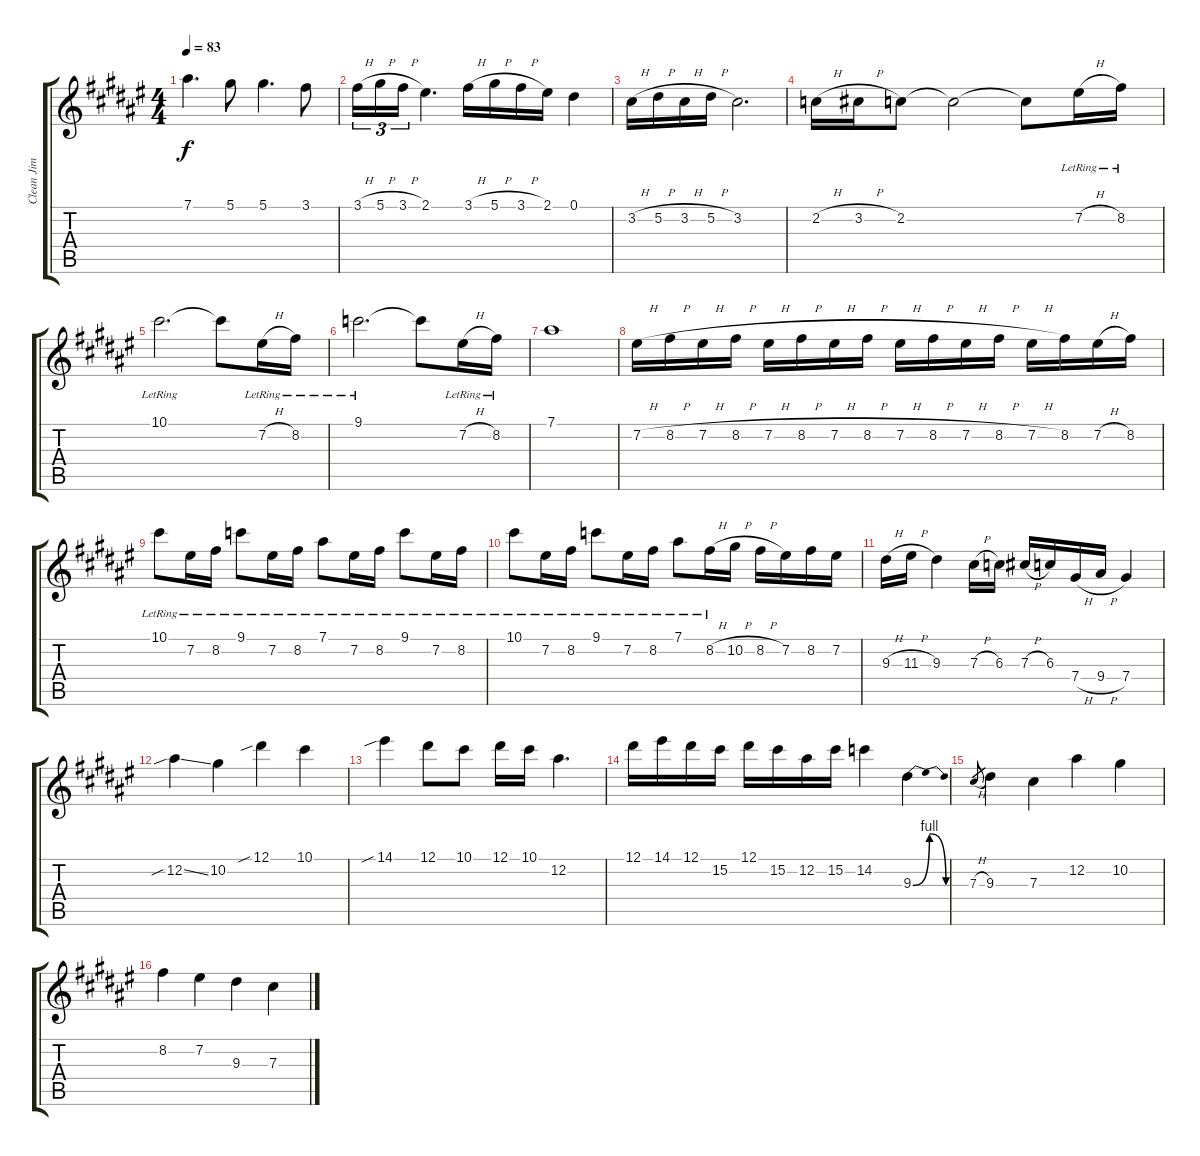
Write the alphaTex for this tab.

\track ("Clean Jim" "Clean Jim") {instrument electricguitarjazz}
\staff {score tabs}
\tuning (Eb4 Bb3 Gb3 Db3 Ab2 Eb2) {hide}
\ts (4 4)
\tempo 83
\clef g2
\ks d#minor
7.1{t}.4{d dy f} 5.1.8 5.1.4{d} 3.1.8 |
3.1{h}.16{tu (3 2)} 5.1{h}.16{tu (3 2)} 3.1{h}.16{tu (3 2)} 2.1.4{d} 3.1{h}.16 5.1{h}.16 3.1{h}.16 2.1.16 0.1.4 |
3.2{h}.16 5.2{h}.16 3.2{h}.16 5.2{h}.16 3.2.2{d} |
2.2{h}.16 3.2{h}.16 2.2.8 2.2{t}.2 2.2{t}.8 7.2{h lr}.16 8.2{lr}.16 |
10.1{lr}.2{d} 10.1{t}.8 7.2{h lr}.16 8.2{lr}.16 |
9.1{lr}.2{d} 9.1{t}.8 7.2{h lr}.16 8.2{lr}.16 |
7.1.1 |
7.2{h}.16 8.2{h}.16 7.2{h}.16 8.2{h}.16 7.2{h}.16 8.2{h}.16 7.2{h}.16 8.2{h}.16 7.2{h}.16 8.2{h}.16 7.2{h}.16 8.2{h}.16 7.2{h}.16 8.2.16 7.2{h}.16 8.2.16 |
10.1{lr}.8 7.2{lr}.16 8.2{lr}.16 9.1{lr}.8 7.2{lr}.16 8.2{lr}.16 7.1{lr}.8 7.2{lr}.16 8.2{lr}.16 9.1{lr}.8 7.2{lr}.16 8.2{lr}.16 |
10.1{lr}.8 7.2{lr}.16 8.2{lr}.16 9.1{lr}.8 7.2{lr}.16 8.2{lr}.16 7.1{lr}.8 8.2{h lr}.16 10.2{h}.16 8.2{h}.16 7.2.16 8.2.16 7.2.16 |
9.3{h}.16 11.3{h}.16 9.3.4 7.3{h}.16 6.3.16 7.3{h}.16 6.3.16 7.4{h}.16 9.4{h}.16 7.4.4 |
12.2{sib ss}.4 10.2.4 12.1{sib}.4 10.1.4 |
14.1{sib}.4 12.1.8 10.1.8 12.1.16 10.1.16 12.2.4{d} |
12.1.16 14.1.16 12.1.16 15.2.16 12.1.16 15.2.16 12.2.16 15.2.16 14.2.4 9.3{be (bendrelease 0 0 30 4 30 4 60 0)}.4 |
7.3{h}.8{gr} 9.3.4 7.3.4 12.2.4 10.2.4 |
8.2.4 7.2.4 9.3.4 7.3.4
